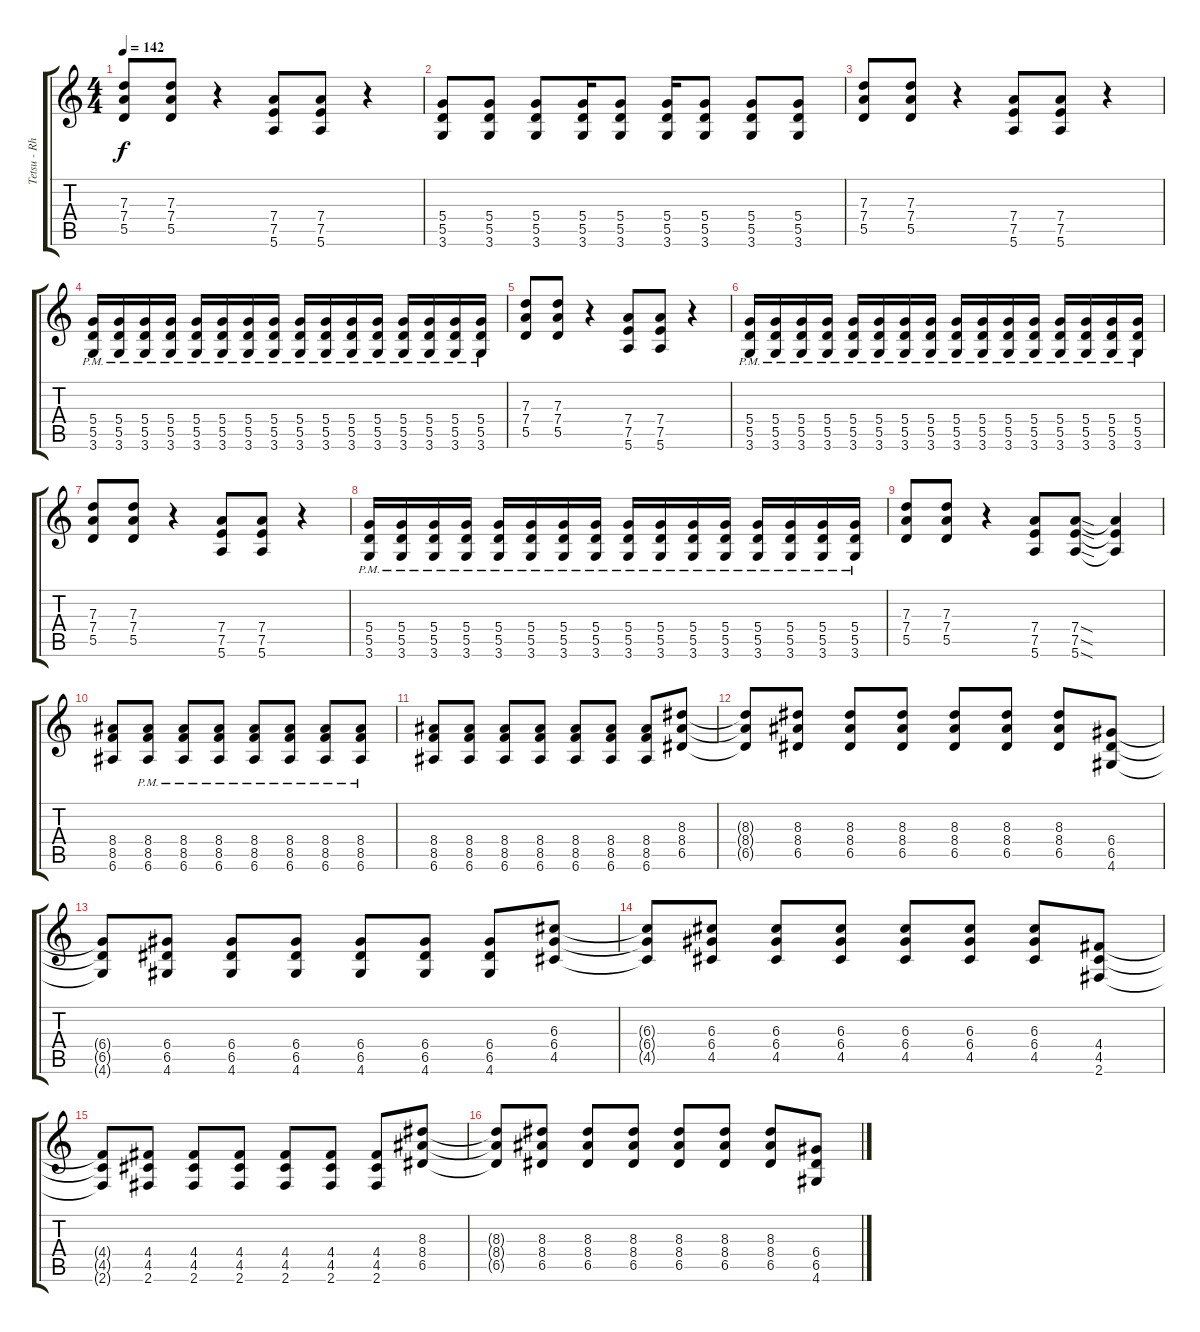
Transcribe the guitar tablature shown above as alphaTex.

\track ("Tetsu - Rhythm Guitar" "Tetsu - Rh") {instrument distortionguitar}
\staff {score tabs}
\tuning (E4 B3 G3 D3 A2 E2) {hide}
\ts (4 4)
\tempo 142
\clef g2
\ks c
(7.3 7.4 5.5).8{dy f} (7.3 7.4 5.5).8 r.4 (7.4 7.5 5.6).8 (7.4 7.5 5.6).8 r.4 |
(5.4 5.5 3.6).8 (5.4 5.5 3.6).8 (5.4 5.5 3.6).8 (5.4 5.5 3.6).16 (5.4 5.5 3.6).8 (5.4 5.5 3.6).16 (5.4 5.5 3.6).8 (5.4 5.5 3.6).8 (5.4 5.5 3.6).8 |
(7.3 7.4 5.5).8 (7.3 7.4 5.5).8 r.4 (7.4 7.5 5.6).8 (7.4 7.5 5.6).8 r.4 |
(5.4{pm} 5.5{pm} 3.6{pm}).16 (5.4{pm} 5.5{pm} 3.6{pm}).16 (5.4{pm} 5.5{pm} 3.6{pm}).16 (5.4{pm} 5.5{pm} 3.6{pm}).16 (5.4{pm} 5.5{pm} 3.6{pm}).16 (5.4{pm} 5.5{pm} 3.6{pm}).16 (5.4{pm} 5.5{pm} 3.6{pm}).16 (5.4{pm} 5.5{pm} 3.6{pm}).16 (5.4{pm} 5.5{pm} 3.6{pm}).16 (5.4{pm} 5.5{pm} 3.6{pm}).16 (5.4{pm} 5.5{pm} 3.6{pm}).16 (5.4{pm} 5.5{pm} 3.6{pm}).16 (5.4{pm} 5.5{pm} 3.6{pm}).16 (5.4{pm} 5.5{pm} 3.6{pm}).16 (5.4{pm} 5.5{pm} 3.6{pm}).16 (5.4{pm} 5.5{pm} 3.6{pm}).16 |
(7.3 7.4 5.5).8 (7.3 7.4 5.5).8 r.4 (7.4 7.5 5.6).8 (7.4 7.5 5.6).8 r.4 |
(5.4{pm} 5.5{pm} 3.6{pm}).16 (5.4{pm} 5.5{pm} 3.6{pm}).16 (5.4{pm} 5.5{pm} 3.6{pm}).16 (5.4{pm} 5.5{pm} 3.6{pm}).16 (5.4{pm} 5.5{pm} 3.6{pm}).16 (5.4{pm} 5.5{pm} 3.6{pm}).16 (5.4{pm} 5.5{pm} 3.6{pm}).16 (5.4{pm} 5.5{pm} 3.6{pm}).16 (5.4{pm} 5.5{pm} 3.6{pm}).16 (5.4{pm} 5.5{pm} 3.6{pm}).16 (5.4{pm} 5.5{pm} 3.6{pm}).16 (5.4{pm} 5.5{pm} 3.6{pm}).16 (5.4{pm} 5.5{pm} 3.6{pm}).16 (5.4{pm} 5.5{pm} 3.6{pm}).16 (5.4{pm} 5.5{pm} 3.6{pm}).16 (5.4{pm} 5.5{pm} 3.6{pm}).16 |
(7.3 7.4 5.5).8 (7.3 7.4 5.5).8 r.4 (7.4 7.5 5.6).8 (7.4 7.5 5.6).8 r.4 |
(5.4{pm} 5.5{pm} 3.6{pm}).16 (5.4{pm} 5.5{pm} 3.6{pm}).16 (5.4{pm} 5.5{pm} 3.6{pm}).16 (5.4{pm} 5.5{pm} 3.6{pm}).16 (5.4{pm} 5.5{pm} 3.6{pm}).16 (5.4{pm} 5.5{pm} 3.6{pm}).16 (5.4{pm} 5.5{pm} 3.6{pm}).16 (5.4{pm} 5.5{pm} 3.6{pm}).16 (5.4{pm} 5.5{pm} 3.6{pm}).16 (5.4{pm} 5.5{pm} 3.6{pm}).16 (5.4{pm} 5.5{pm} 3.6{pm}).16 (5.4{pm} 5.5{pm} 3.6{pm}).16 (5.4{pm} 5.5{pm} 3.6{pm}).16 (5.4{pm} 5.5{pm} 3.6{pm}).16 (5.4{pm} 5.5{pm} 3.6{pm}).16 (5.4{pm} 5.5{pm} 3.6{pm}).16 |
(7.3 7.4 5.5).8 (7.3 7.4 5.5).8 r.4 (7.4 7.5 5.6).8 (7.4{sod} 7.5{sod} 5.6{sod}).8 (7.4{t} 7.5{t} 5.6{t}).4 |
(8.4 8.5 6.6).8 (8.4{pm} 8.5{pm} 6.6{pm}).8 (8.4{pm} 8.5{pm} 6.6{pm}).8 (8.4{pm} 8.5{pm} 6.6{pm}).8 (8.4{pm} 8.5{pm} 6.6{pm}).8 (8.4{pm} 8.5{pm} 6.6{pm}).8 (8.4{pm} 8.5{pm} 6.6{pm}).8 (8.4{pm} 8.5{pm} 6.6{pm}).8 |
(8.4 8.5 6.6).8 (8.4 8.5 6.6).8 (8.4 8.5 6.6).8 (8.4 8.5 6.6).8 (8.4 8.5 6.6).8 (8.4 8.5 6.6).8 (8.4 8.5 6.6).8 (8.3 8.4 6.5).8 |
(8.3{t} 8.4{t} 6.5{t}).8 (8.3 8.4 6.5).8 (8.3 8.4 6.5).8 (8.3 8.4 6.5).8 (8.3 8.4 6.5).8 (8.3 8.4 6.5).8 (8.3 8.4 6.5).8 (6.4 6.5 4.6).8 |
(6.4{t} 6.5{t} 4.6{t}).8 (6.4 6.5 4.6).8 (6.4 6.5 4.6).8 (6.4 6.5 4.6).8 (6.4 6.5 4.6).8 (6.4 6.5 4.6).8 (6.4 6.5 4.6).8 (6.3 6.4 4.5).8 |
(6.3{t} 6.4{t} 4.5{t}).8 (6.3 6.4 4.5).8 (6.3 6.4 4.5).8 (6.3 6.4 4.5).8 (6.3 6.4 4.5).8 (6.3 6.4 4.5).8 (6.3 6.4 4.5).8 (4.4 4.5 2.6).8 |
(4.4{t} 4.5{t} 2.6{t}).8 (4.4 4.5 2.6).8 (4.4 4.5 2.6).8 (4.4 4.5 2.6).8 (4.4 4.5 2.6).8 (4.4 4.5 2.6).8 (4.4 4.5 2.6).8 (8.3 8.4 6.5).8 |
(8.3{t} 8.4{t} 6.5{t}).8 (8.3 8.4 6.5).8 (8.3 8.4 6.5).8 (8.3 8.4 6.5).8 (8.3 8.4 6.5).8 (8.3 8.4 6.5).8 (8.3 8.4 6.5).8 (6.4 6.5 4.6).8
